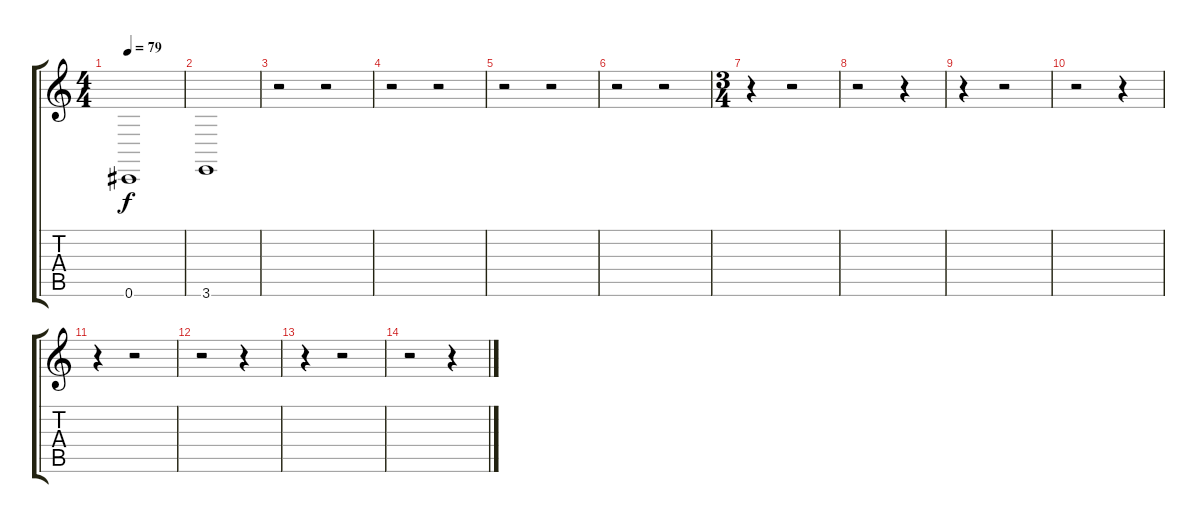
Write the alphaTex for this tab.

\track "" {instrument stringensemble1}
\staff {score tabs}
\tuning (Eb4 Bb3 Gb3 Db3 Ab2 Db2) {hide}
\ts (4 4)
\tempo 79
\clef g2
\ks c
0.6.1{dy f} |
3.6.1 |
r.2 r.2 |
r.2 r.2 |
r.2 r.2 |
r.2 r.2 |
\ts (3 4)
r.4 r.2 |
r.2 r.4 |
r.4 r.2 |
r.2 r.4 |
r.4 r.2 |
r.2 r.4 |
r.4 r.2 |
r.2 r.4
